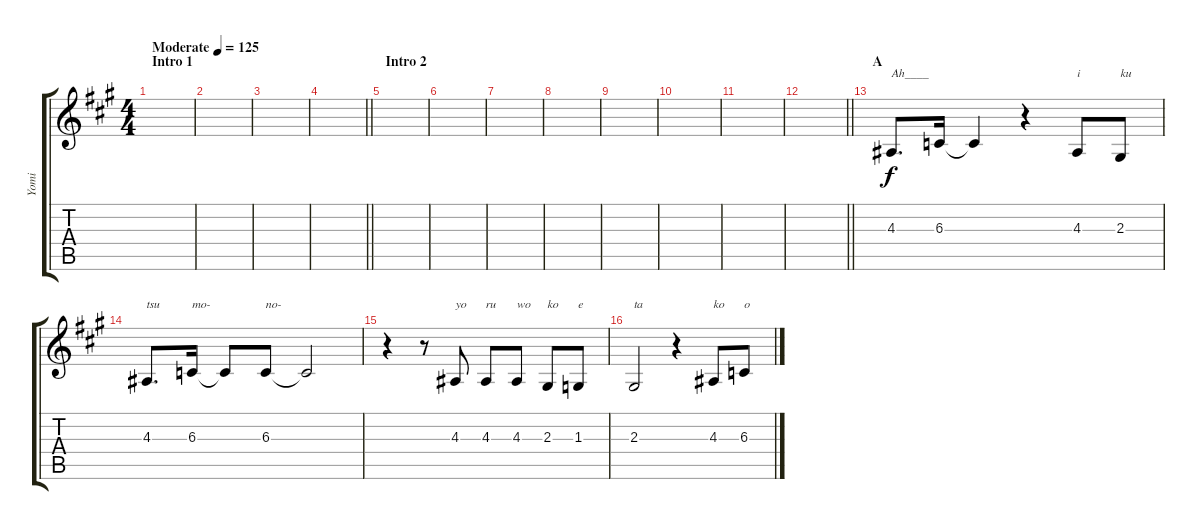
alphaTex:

\track ("Yomi" "Yomi") {instrument ocarina}
\staff {score tabs}
\tuning (Eb4 Bb3 Gb3 Db3 Ab2 Eb2) {hide}
\ts (4 4)
\section ("" "Intro 1")
\tempo (125 "Moderate")
\clef g2
\ks a
|
|
|
\barLineRight lightlight
|
\section ("" "Intro 2")
|
|
|
|
|
|
|
\barLineRight lightlight
|
\section ("" "A")
4.3.8{d txt "Ah____"} 6.3.16 6.3{t}.4 r.4 4.3.8{txt "i"} 2.3.8{txt "ku"} |
4.3.8{d txt "tsu"} 6.3.16{txt "mo-"} 6.3{t}.8 6.3.8{txt "no-"} 6.3{t}.2 |
r.4 r.8 4.3.8{txt "yo"} 4.3.8{txt "ru"} 4.3.8{txt "wo"} 2.3.8{txt "ko"} 1.3.8{txt "e"} |
2.3.2{txt "ta"} r.4 4.3.8{txt "ko"} 6.3.8{txt "o"}
